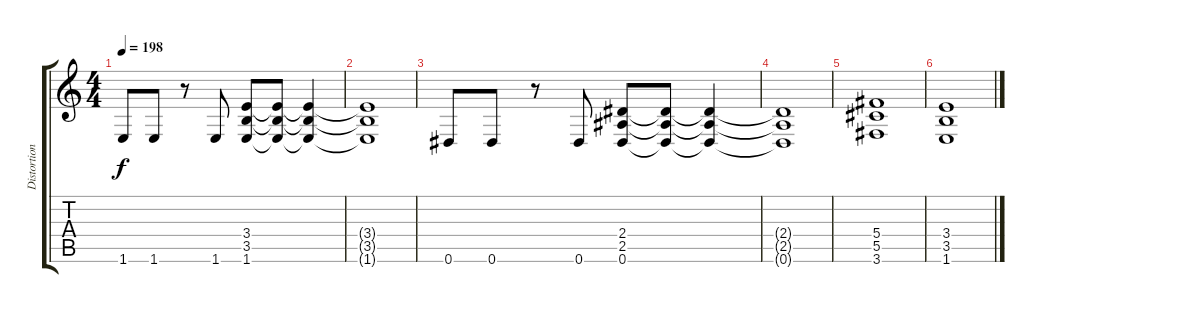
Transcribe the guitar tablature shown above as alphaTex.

\track ("Distortion Guitar I" "Distortion") {instrument distortionguitar}
\staff {score tabs}
\tuning (Eb4 Bb3 Gb3 Db3 Ab2 Eb2) {hide}
\ts (4 4)
\tempo 198
\clef g2
\ks c
1.6.8{dy f} 1.6.8 r.8 1.6.8 (3.4 3.5 1.6).8 (3.4{t} 3.5{t} 1.6{t}).8 (3.4{t} 3.5{t} 1.6{t}).4 |
(3.4{t} 3.5{t} 1.6{t}).1 |
0.6.8{volume 4} 0.6.8 r.8 0.6.8 (2.4 2.5 0.6).8 (2.4{t} 2.5{t} 0.6{t}).8 (2.4{t} 2.5{t} 0.6{t}).4 |
(2.4{t} 2.5{t} 0.6{t}).1 |
(5.4 5.5 3.6).1{volume 0} |
(3.4 3.5 1.6).1
